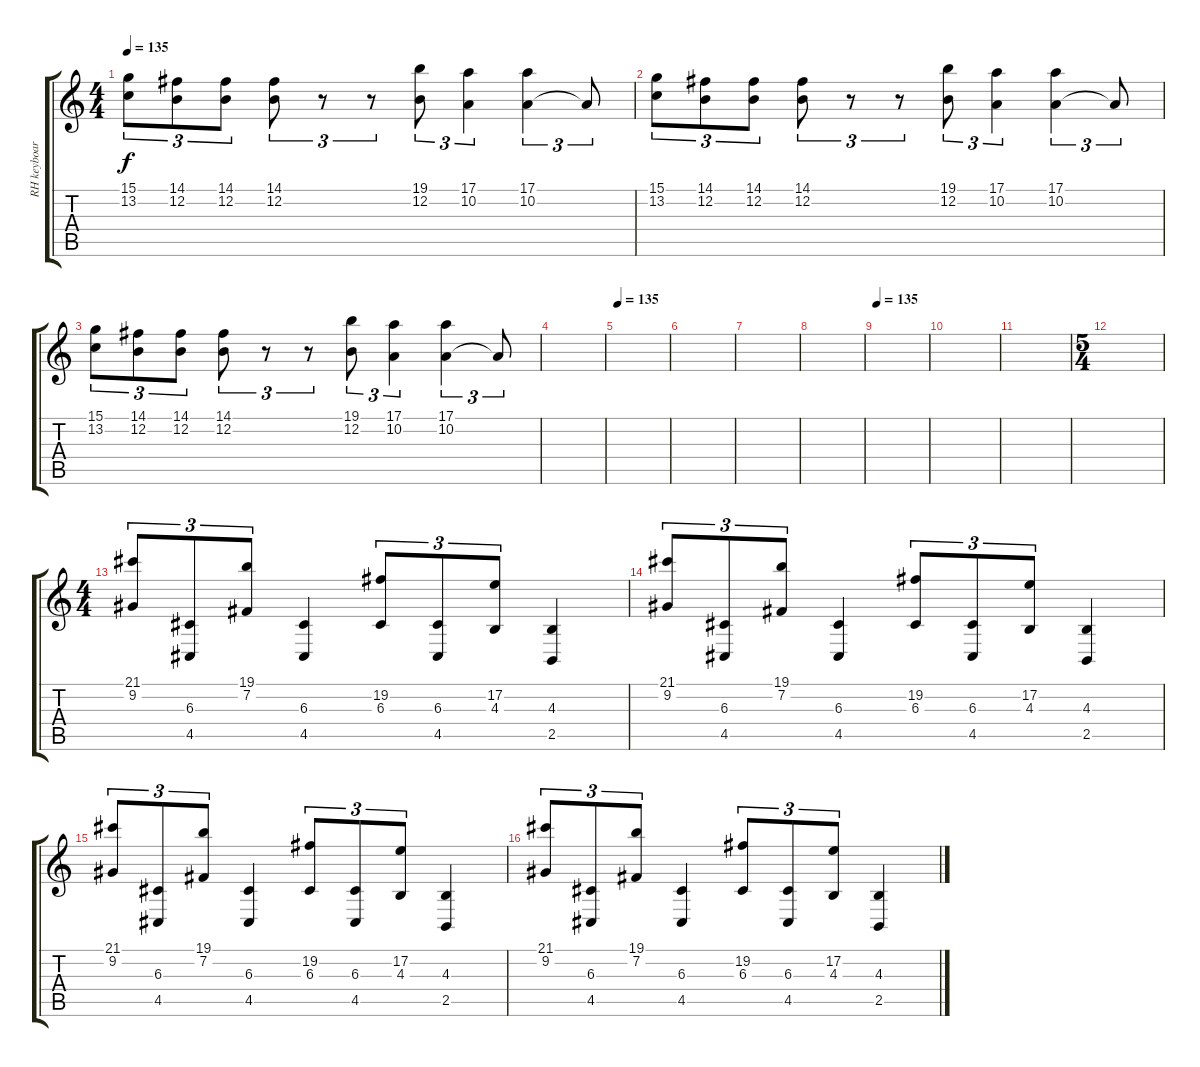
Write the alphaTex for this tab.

\track ("RH keyboard" "RH keyboar") {instrument lead2sawtooth}
\staff {score tabs}
\tuning (E4 B3 G3 D3 A2 E2) {hide}
\ts (4 4)
\tempo 135
\clef g2
\ks c
(15.1 13.2).8{tu (3 2) dy f instrument percussiveorgan} (14.1 12.2).8{tu (3 2)} (14.1 12.2).8{tu (3 2)} (14.1 12.2).8{tu (3 2)} r.8{tu (3 2)} r.8{tu (3 2)} (19.1 12.2).8{tu (3 2)} (17.1 10.2).4{tu (3 2)} (17.1 10.2).4{tu (3 2)} 10.2{t}.8{tu (3 2)} |
(15.1 13.2).8{tu (3 2)} (14.1 12.2).8{tu (3 2)} (14.1 12.2).8{tu (3 2)} (14.1 12.2).8{tu (3 2)} r.8{tu (3 2)} r.8{tu (3 2)} (19.1 12.2).8{tu (3 2)} (17.1 10.2).4{tu (3 2)} (17.1 10.2).4{tu (3 2)} 10.2{t}.8{tu (3 2)} |
(15.1 13.2).8{tu (3 2)} (14.1 12.2).8{tu (3 2)} (14.1 12.2).8{tu (3 2)} (14.1 12.2).8{tu (3 2)} r.8{tu (3 2)} r.8{tu (3 2)} (19.1 12.2).8{tu (3 2)} (17.1 10.2).4{tu (3 2)} (17.1 10.2).4{tu (3 2)} 10.2{t}.8{tu (3 2)} |
|
\tempo 135
|
|
|
|
\tempo 135
|
|
|
\ts (5 4)
|
\ts (4 4)
(21.1 9.2).8{tu (3 2) instrument percussiveorgan} (6.3 4.5).8{tu (3 2)} (19.1 7.2).8{tu (3 2)} (6.3 4.5).4 (19.2 6.3).8{tu (3 2)} (6.3 4.5).8{tu (3 2)} (17.2 4.3).8{tu (3 2)} (4.3 2.5).4 |
(21.1 9.2).8{tu (3 2)} (6.3 4.5).8{tu (3 2)} (19.1 7.2).8{tu (3 2)} (6.3 4.5).4 (19.2 6.3).8{tu (3 2)} (6.3 4.5).8{tu (3 2)} (17.2 4.3).8{tu (3 2)} (4.3 2.5).4 |
(21.1 9.2).8{tu (3 2)} (6.3 4.5).8{tu (3 2)} (19.1 7.2).8{tu (3 2)} (6.3 4.5).4 (19.2 6.3).8{tu (3 2)} (6.3 4.5).8{tu (3 2)} (17.2 4.3).8{tu (3 2)} (4.3 2.5).4 |
(21.1 9.2).8{tu (3 2)} (6.3 4.5).8{tu (3 2)} (19.1 7.2).8{tu (3 2)} (6.3 4.5).4 (19.2 6.3).8{tu (3 2)} (6.3 4.5).8{tu (3 2)} (17.2 4.3).8{tu (3 2)} (4.3 2.5).4
